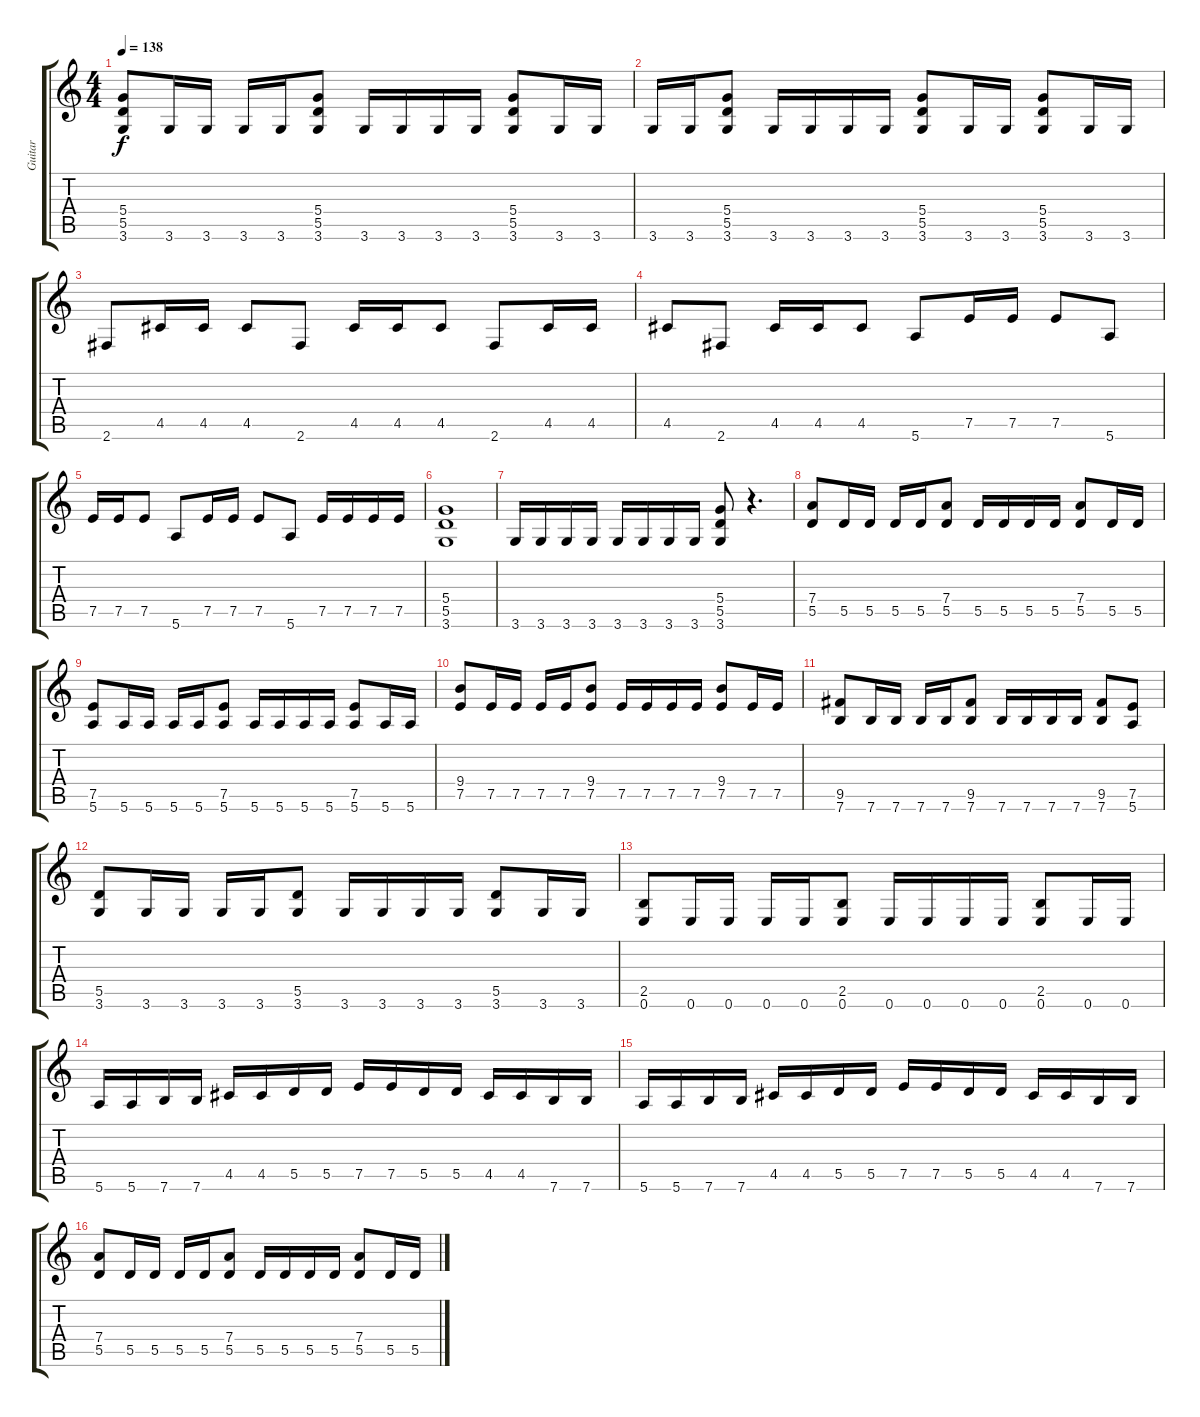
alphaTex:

\track ("Guitar" "Guitar") {instrument distortionguitar}
\staff {score tabs}
\tuning (E4 B3 G3 D3 A2 E2) {hide}
\ts (4 4)
\tempo 138
\clef g2
\ks c
(5.4 5.5 3.6).8{dy f} 3.6.16 3.6.16 3.6.16 3.6.16 (5.4 5.5 3.6).8 3.6.16 3.6.16 3.6.16 3.6.16 (5.4 5.5 3.6).8 3.6.16 3.6.16 |
3.6.16 3.6.16 (5.4 5.5 3.6).8 3.6.16 3.6.16 3.6.16 3.6.16 (5.4 5.5 3.6).8 3.6.16 3.6.16 (5.4 5.5 3.6).8 3.6.16 3.6.16 |
2.6.8 4.5.16 4.5.16 4.5.8 2.6.8 4.5.16 4.5.16 4.5.8 2.6.8 4.5.16 4.5.16 |
4.5.8 2.6.8 4.5.16 4.5.16 4.5.8 5.6.8 7.5.16 7.5.16 7.5.8 5.6.8 |
7.5.16 7.5.16 7.5.8 5.6.8 7.5.16 7.5.16 7.5.8 5.6.8 7.5.16 7.5.16 7.5.16 7.5.16 |
(5.4 5.5 3.6).1 |
3.6.16 3.6.16 3.6.16 3.6.16 3.6.16 3.6.16 3.6.16 3.6.16 (5.4 5.5 3.6).8 r.4{d} |
(7.4 5.5).8 5.5.16 5.5.16 5.5.16 5.5.16 (7.4 5.5).8 5.5.16 5.5.16 5.5.16 5.5.16 (7.4 5.5).8 5.5.16 5.5.16 |
(7.5 5.6).8 5.6.16 5.6.16 5.6.16 5.6.16 (7.5 5.6).8 5.6.16 5.6.16 5.6.16 5.6.16 (7.5 5.6).8 5.6.16 5.6.16 |
(9.4 7.5).8 7.5.16 7.5.16 7.5.16 7.5.16 (9.4 7.5).8 7.5.16 7.5.16 7.5.16 7.5.16 (9.4 7.5).8 7.5.16 7.5.16 |
(9.5 7.6).8 7.6.16 7.6.16 7.6.16 7.6.16 (9.5 7.6).8 7.6.16 7.6.16 7.6.16 7.6.16 (9.5 7.6).8 (7.5 5.6).8 |
(5.5 3.6).8 3.6.16 3.6.16 3.6.16 3.6.16 (5.5 3.6).8 3.6.16 3.6.16 3.6.16 3.6.16 (5.5 3.6).8 3.6.16 3.6.16 |
(2.5 0.6).8 0.6.16 0.6.16 0.6.16 0.6.16 (2.5 0.6).8 0.6.16 0.6.16 0.6.16 0.6.16 (2.5 0.6).8 0.6.16 0.6.16 |
5.6.16 5.6.16 7.6.16 7.6.16 4.5.16 4.5.16 5.5.16 5.5.16 7.5.16 7.5.16 5.5.16 5.5.16 4.5.16 4.5.16 7.6.16 7.6.16 |
5.6.16 5.6.16 7.6.16 7.6.16 4.5.16 4.5.16 5.5.16 5.5.16 7.5.16 7.5.16 5.5.16 5.5.16 4.5.16 4.5.16 7.6.16 7.6.16 |
(7.4 5.5).8 5.5.16 5.5.16 5.5.16 5.5.16 (7.4 5.5).8 5.5.16 5.5.16 5.5.16 5.5.16 (7.4 5.5).8 5.5.16 5.5.16
